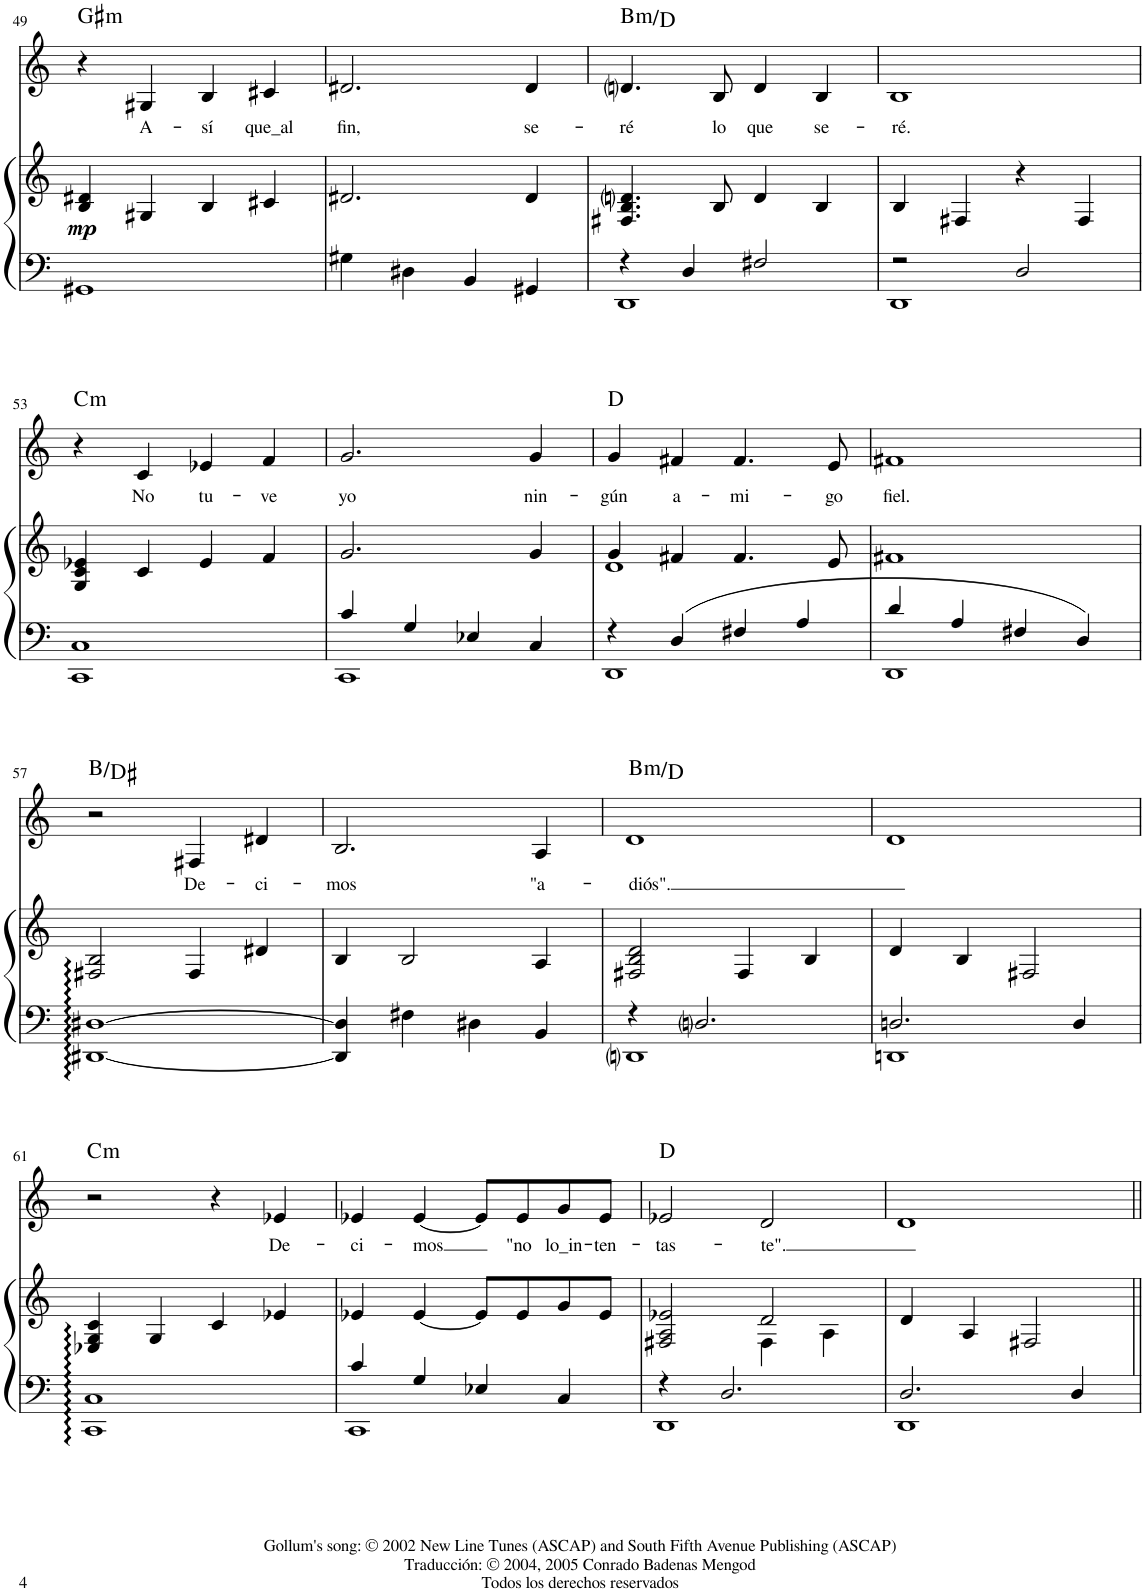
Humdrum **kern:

**kern	**kern	**dynam	**kern	**text	**harte
*part2	*part2	*part2	*part1	*part1	*part1
*staff3	*staff2	*staff2/3	*staff1	*staff1	*
*I"Piano	*	*	*I"Voice	*	*
*I'Pno	*	*	*	*	*
!!LO:PB:g=z
*clefF4	*clefG2	*	*clefG2	*	*
*k[]	*k[]	*	*k[]	*	*
*M4/4	*M4/4	*	*M4/4	*	*
=49	=49	=49	=49	=49	=49
!	!	!LO:DY:b	!	!	!LO:H:kt=m
1GG#X	4B/ 4d#X/	mp	4r	.	G#:min
!	!	!	!	!LO:LY:b	!
.	4G#X/	.	4G#X/	A-	.
!	!	!	!	!LO:LY:b	!
.	4B/	.	4B/	-sí	.
!	!	!	!	!LO:LY:b	!
.	4c#X/	.	4c#X/	que_al	.
=50	=50	=50	=50	=50	=50
!	!	!	!	!LO:LY:b	!
4G#X\	2.d#X/	.	2.d#X/	fin,	.
4D#X\	.	.	.	.	.
4BB/	.	.	.	.	.
!	!	!	!	!LO:LY:b	!
4GG#X/	4d#/	.	4d#/	se-	.
=51	=51	=51	=51	=51	=51
*^	*	*	*	*	*
!	!	!	!	!	!LO:LY:b	!LO:H:kt=m
4r	1DD	4.F#X/ 4.B/ 4.dni/	.	4.dni/	-ré	B:min/b3
4D/	.	.	.	.	.	.
!	!	!	!	!	!LO:LY:b	!
.	.	8B/	.	8B/	lo	.
!	!	!	!	!	!LO:LY:b	!
2F#X/	.	4d/	.	4d/	que	.
!	!	!	!	!	!LO:LY:b	!
.	.	4B/	.	4B/	se-	.
=52	=52	=52	=52	=52	=52	=52
!	!	!	!	!	!LO:LY:b	!
2r	1DD	4B/	.	1B	-ré.	.
.	.	4F#X/	.	.	.	.
2D/	.	4r	.	.	.	.
.	.	4F#/	.	.	.	.
!!LO:LB:g=z
=53	=53	=53	=53	=53	=53	=53
!	!	!	!	!	!	!LO:H:kt=m
1C	1CC	4G/ 4c/ 4e-X/	.	4r	.	C:min
!	!	!	!	!	!LO:LY:b	!
.	.	4c/	.	4c/	No	.
!	!	!	!	!	!LO:LY:b	!
.	.	4e-/	.	4e-X/	tu-	.
!	!	!	!	!	!LO:LY:b	!
.	.	4f/	.	4f/	-ve	.
=54	=54	=54	=54	=54	=54	=54
!	!	!	!	!	!LO:LY:b	!
4c/	1CC	2.g/	.	2.g/	yo	.
4G/	.	.	.	.	.	.
4E-X/	.	.	.	.	.	.
!	!	!	!	!	!LO:LY:b	!
4C/	.	4g/	.	4g/	nin-	.
=55	=55	=55	=55	=55	=55	=55
*	*	*^	*	*	*	*
!	!	!	!	!	!	!LO:LY:b	!
4r	1DD	4g/	1d	.	4g/	-gún	D:maj
!	!	!	!	!	!	!LO:LY:b	!
4D/	.	4f#X/	.	.	4f#X/	a-	.
!	!	!	!	!	!	!LO:LY:b	!
4F#X/	.	4.f#/	.	.	4.f#/	-mi-	.
4A/	.	.	.	.	.	.	.
!	!	!	!	!	!	!LO:LY:b	!
.	.	8e/	.	.	8e/	-go	.
*	*	*v	*v	*	*	*	*
=56	=56	=56	=56	=56	=56	=56
!	!	!	!	!	!LO:LY:b	!
4d/	1DD	1f#X	.	1f#X	fiel.	.
4A/	.	.	.	.	.	.
4F#X/	.	.	.	.	.	.
4D/	.	.	.	.	.	.
*v	*v	*	*	*	*	*
!!LO:LB:g=z
=57	=57	=57	=57	=57	=57
[1DD#X [1D#X	2F#X/ 2B/	.	2r	.	B:maj/3
!	!	!	!	!LO:LY:b	!
.	4F#/	.	4F#X/	De-	.
!	!	!	!	!LO:LY:b	!
.	4d#X/	.	4d#X/	-ci-	.
=58	=58	=58	=58	=58	=58
!	!	!	!	!LO:LY:b	!
4DD#/] 4D#/]	4B/	.	2.B/	-mos	.
4F#X\	2B/	.	.	.	.
4D#X\	.	.	.	.	.
!	!	!	!	!LO:LY:b	!
4BB/	4A/	.	4A/	"a-	.
=59	=59	=59	=59	=59	=59
*^	*	*	*	*	*
!	!	!	!	!	!LO:LY:b	!LO:H:kt=m
4r	1DDni	2F#X/ 2B/ 2d/	.	1d	-diós".	B:min/b3
2.Dni/	.	.	.	.	.	.
.	.	4F#/	.	.	.	.
.	.	4B/	.	.	.	.
=60	=60	=60	=60	=60	=60	=60
2.Dn/	1DDn	4d/	.	1d	.	.
.	.	4B/	.	.	.	.
.	.	2F#X/	.	.	.	.
4D/	.	.	.	.	.	.
!!LO:LB:g=z
=61	=61	=61	=61	=61	=61	=61
!	!	!	!	!	!	!LO:H:kt=m
1C	1CC	4E-X/ 4G/ 4c/	.	2r	.	C:min
.	.	4G/	.	.	.	.
.	.	4c/	.	4r	.	.
!	!	!	!	!	!LO:LY:b	!
.	.	4e-X/	.	4e-X/	De-	.
=62	=62	=62	=62	=62	=62	=62
!	!	!	!	!	!LO:LY:b	!
4c/	1CC	4e-X/	.	4e-X/	-ci-	.
!	!	!	!	!	!LO:LY:b	!
4G/	.	[4e-/	.	[4e-/	-mos	.
4E-X/	.	8e-/L]	.	8e-/L]	.	.
!	!	!	!	!	!LO:LY:b	!
.	.	8e-/	.	8e-/	"no	.
!	!	!	!	!	!LO:LY:b	!
4C/	.	8g/	.	8g/	lo_in-	.
!	!	!	!	!	!LO:LY:b	!
.	.	8e-/J	.	8e-/J	-ten-	.
=63	=63	=63	=63	=63	=63	=63
*	*	*^	*	*	*	*
!	!	!	!	!	!	!LO:LY:b	!
4r	1DD	2F#X/ 2A/ 2e-X/	2ryy	.	2e-X/	-tas-	D:maj
2.D/	.	.	.	.	.	.	.
!	!	!	!	!	!	!LO:LY:b	!
.	.	2d/	4F#\	.	2d/	-te".	.
.	.	.	4A\	.	.	.	.
*	*	*v	*v	*	*	*	*
=64	=64	=64	=64	=64	=64	=64
2.D/	1DD	4d/	.	1d	.	.
.	.	4A/	.	.	.	.
.	.	2F#X/	.	.	.	.
4D/	.	.	.	.	.	.
*v	*v	*	*	*	*	*
=||	=||	=||	=||	=||	=||
*-	*-	*-	*-	*-	*-
